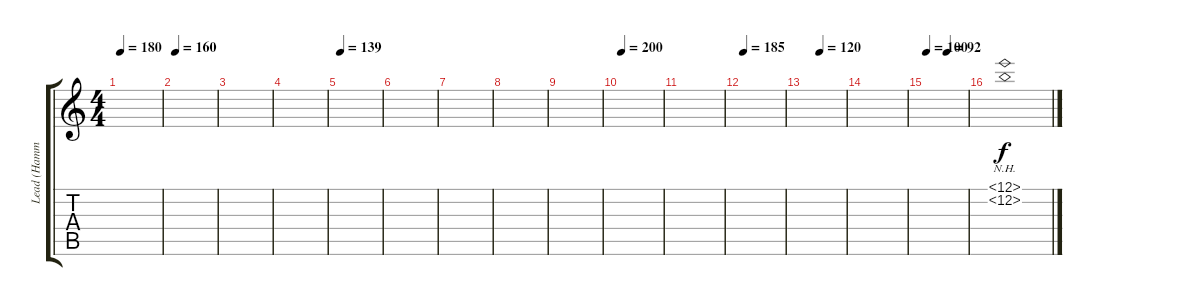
\track ("Lead (Hammet)" "Lead (Hamm") {instrument distortionguitar}
\staff {score tabs}
\tuning (E4 B3 G3 D3 A2 E2) {hide}
\ts (4 4)
\tempo 180
\clef g2
\ks c
|
\tempo 160
|
|
|
\tempo 139
|
|
|
|
|
\tempo 200
|
|
\tempo 185
|
\tempo (120 0.375)
|
|
\tempo 100
\tempo (92 0.5)
|
(12.1{nh} 12.2{nh}).1{volume 6}
